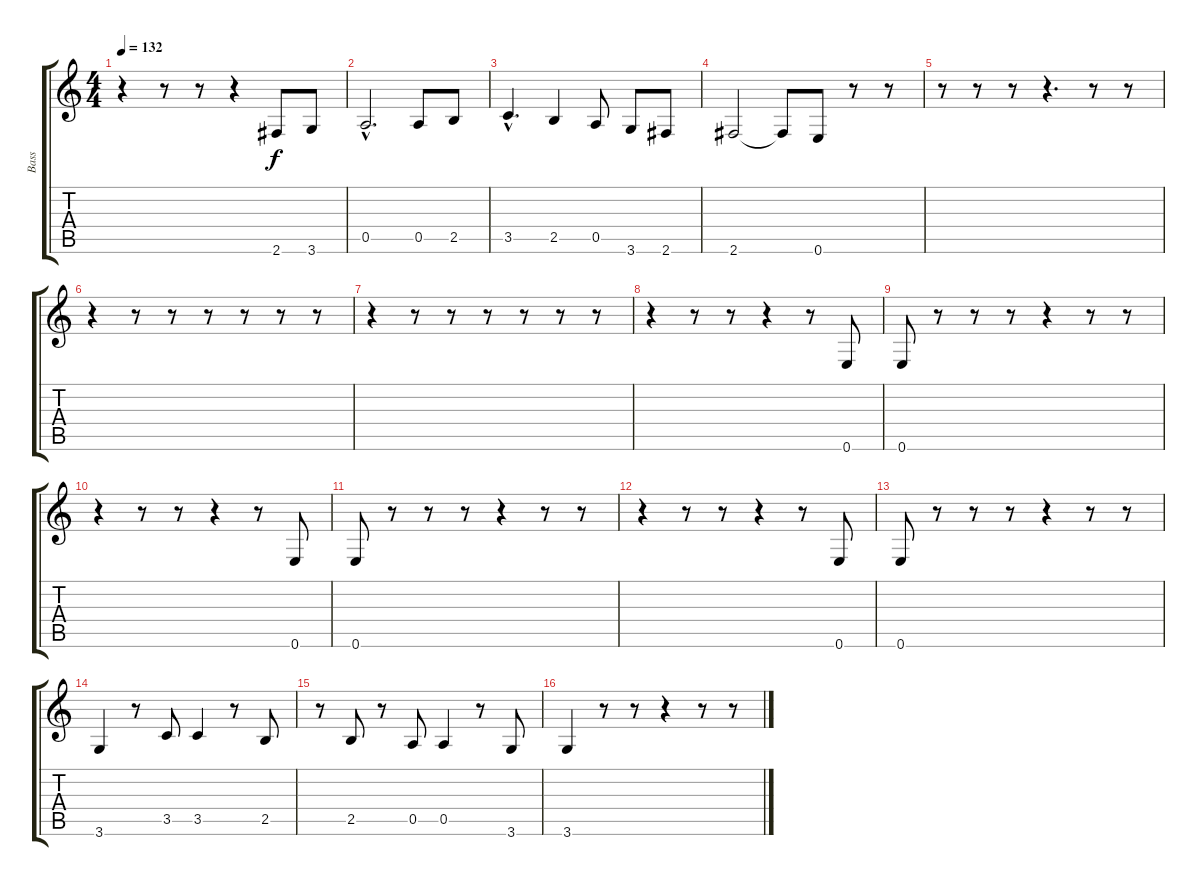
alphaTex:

\track ("Bass" "Bass") {instrument electricbasspick}
\staff {score tabs}
\tuning (E4 B3 G3 D3 A2 E2) {hide}
\ts (4 4)
\tempo 132
\clef g2
\ks c
r.4{dy f} r.8 r.8 r.4 2.6.8 3.6.8 |
0.5{hac}.2{d} 0.5.8 2.5.8 |
3.5{hac}.4{d} 2.5.4 0.5.8 3.6.8 2.6.8 |
2.6.2 2.6{t}.8 0.6.8 r.8 r.8 |
r.8 r.8 r.8 r.4{d} r.8 r.8 |
r.4 r.8 r.8 r.8 r.8 r.8 r.8 |
r.4 r.8 r.8 r.8 r.8 r.8 r.8 |
r.4 r.8 r.8 r.4 r.8 0.6.8 |
0.6.8 r.8 r.8 r.8 r.4 r.8 r.8 |
r.4 r.8 r.8 r.4 r.8 0.6.8 |
0.6.8 r.8 r.8 r.8 r.4 r.8 r.8 |
r.4 r.8 r.8 r.4 r.8 0.6.8 |
0.6.8 r.8 r.8 r.8 r.4 r.8 r.8 |
3.6.4 r.8 3.5.8 3.5.4 r.8 2.5.8 |
r.8 2.5.8 r.8 0.5.8 0.5.4 r.8 3.6.8 |
3.6.4 r.8 r.8 r.4 r.8 r.8
